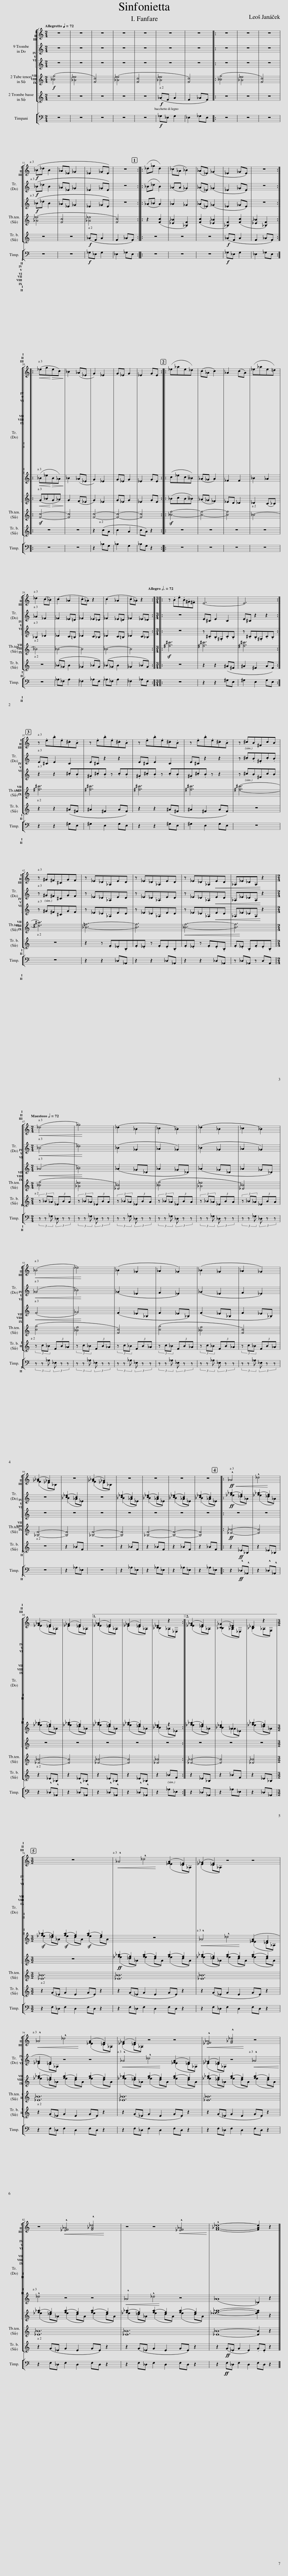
X:1
%%score [ { ( 1 4 ) | ( 2 5 6 ) | ( 3 7 ) } 8 9 ] 10
L:1/8
Q:1/4=72
M:2/4
I:linebreak $
K:C
V:1 treble
V:4 treble
V:2 treble
V:5 treble
V:6 treble
V:3 treble
V:7 treble
V:8 treble transpose=-14
V:9 treble transpose=-14
V:10 bass
V:1
 z4 | z4 | z4 | z4 | z4 | %5
 z4 | z4 |: z4 | z4 | z4 |$ %10
!f! (_B_d B2 | _A_E _G2 | _E2 _GE) | z4 :: (_d_g d2) | %15
 (_c_A _B2) | (_A_E) (_G2 | _E2 _GE) | z4 ::$!<(! (_eg!<)!!>(!ec)!>)! | %20
 _B2 (_A_E | G2) _E2 | G_E G2 | _E2 GE :: (_e_ae_d) | %25
 (c_A c2) | _A2 (cA) | (_e_ae=d) |$ _d2 (c_B) | (c2 _A2 | %30
 .c._A) z2 | (c2 _A2 | .c._A) z2 ::[M:3/4][Q:3/4=72] z .B.e.B.^G.^F | E6- | %35
 E6 :|$ z .e.b.e.^c.B | z .e.b.e.^c.B | z .e.b.e.^c.B | z .e.b.e.^c.B | %40
 z .^c.B.^F.c.B |$ z .^G.^F.^C.G.F | z ._E._D._A,.E.D | z ._E._D._A,.E.D | z ._E._D._A,!<(!.E.D | %45
 ._A,._E._D.A,!<)! z2 ||$[M:2/4][Q:1/2=72]!<(! (_d4!<)! | _g4) | (_d2 _B2 | _c2 _B2) | %50
 (_d2 _B2 | _c2 _B2) |$!<(! (_B4!<)! | _e4) | (_B2 _G2 | %55
 _A2 _G2) | (_B2 _G2 | _A2 _G2) |$ ([_G_B]2 [_E_G]2) | z4 | %60
 ([_G_B]2 [_E_G]2) | z4 | z4 | z4 | z4 |: %65
!ff!!<(! !^!_A4 | !^!_d4!<)! |$ ([F_A]2 [_DF]2) | ([_E_G]2 [_DF]2) |1 ([F_A]2 [_DF]2) | %70
 ([_E_G]2 [_DF]2) | [C_E]2 z2 :|2 ([F_A]2 [_DF]2) | ([C_G]2 [C_E]2) | [_B,_D]2 z2 ||$ %75
[M:3/2] z12 |!<(! !^!_A4 !^!_d4!<)! ([FA]2 [_DF]2) | ([_E_G]2 [_DF]2) z4 z4 |$!<(! !^!_A4 !^!_d4!<)! ([FA]2 [_DF]2) | ([_E_G]2 [_DF]2) z4 z4 | %80
!<(! !^![_EF_A]4 !^![F_A_d]4!<)! z4 |$ z4!<(! !^![_EF_A]4 !^![F_A_d]4!<)! | z4 z4!<(! !^![_EF_A]4!<)! | !^![F_A_d]8- [FAd]2 z2 |] %84
V:2
 z4 | z4 | z4 | z4 | z4 | %5
 z4 | z4 |: z4 | z4 | z4 |$ %10
!f! (_B_d B2 | _A_E _G2 | _E2 _GE) | z4 :: (_B_d B2) | %15
 (_AA _G2) | (_A_E) (_G2 | _E2 _GE) | z4 ::$!<(! (_B_e!<)!!>(!B_A)!>)! | %20
 _B2 (_A_E | G2) _E2 | G_E G2 | _E2 GE :: (c_ec__B) | %25
 (_A_G A2) | _F2 F2 | _B2 _A2 |$ _A2 _F2 | _F2 _E=D | %30
 _F2 _E_D | _F2 _E=D | _F2 _E_D ::[M:3/4] z6 | E^C E2 C2 | %35
 E^C z2 z2 :|$ E^C E2 C2 | E^C z2 z2 | E^C E2 C2 | E^C z2 z2 | %40
 z .^c.B.^F.c.B |$ z .^G.^F.^C.G.F | z ._E._D._A,.E.D | z ._E._D._A,.E.D | z ._E._D._A,!<(!.E.D | %45
 ._A,._E._D.A,!<)! z2 ||$[M:2/4]!<(! (_B4!<)! | _d4) | (_B2 _G2 | _A2 _G2) | %50
 (_B2 _G2 | _A2 _G2) |$!<(! (_G4!<)! | _B4) | (_G2 _E2 | %55
 F2 _E2) | (_G2 _E2 | F2 _E2) |$ z4 | ([c_e]2 [_Ac]2) | %60
 z4 | ([c_e]2 [_Ac]2) | ([c_e]2 [_Ac]2) | ([c_e]2 [_Ac]2) | ([c_e]2 [_Ac]2) |: %65
!ff! ([f_a]2 [_df]2) | ([f_a]2 [_df]2) |$ ([f_a]2 [_df]2) | ([f_a]2 [_df]2) |1 ([f_a]2 [_df]2) | %70
 ([f_a]2 [_df]2) | [c_e]2 z2 :|2 ([f_a]2 [_df]2) | [c_e]2 _A2 | ([f_a]2 [_df]2) ||$ %75
[M:3/2] ([f_a]2 [_df]2) ([fa]2 [df]2) ([fa]2 [df]2) | z12 |!<(! !^!_A4 !^!_d4!<)! ([FA]2 [_DF]2 |$ [_E_G]2 [_DF]2) z4 z4 |!<(! !^!_A4 !^!_d4!<)! ([FA]2 [_DF]2) | %80
 ([_E_G]2 [_DF]2) z4!<(! !^!_A4!<)! |$ !^!_d4 z4 z4 |!<(! !^!_A4 !^!_d4!<)! z4 | (_A8 _D2) z2 |] %84
V:3
 z4 | z4 | z4 | z4 | z4 | %5
 z4 | z4 |: z4 | z4 | z4 |$ %10
!f! (_B_d B2 | _A_E _G2 | _E2 _GE) | z4 :: (_A_B A2) | %15
 _A2 _G2 | (_A_E) (_G2 | _E2 _GE) | z4 ::$!<(! (G_B!<)!!>(!G_A)!>)! | %20
 G2 (F_E | G2) _E2 | G_E G2 | _E2 GE :: (_BcB__B) | %25
 (_A_G _F2) | _ED _D2 | _D2 (C_C) |$ _B,2 _D2 | _D2 C=B, | %30
 _D2 C_B, | _D2 C=B, | _D2 C_B, ::[M:3/4] z6 | z .^C.B,.^G,.C.B, | %35
 z .^C.B,.^G,.C.B, :|$ z2 z2 .^c.B |.^G.^c.B z .c.B |.^G.^c.B z .c.B |.^G.^c.B z z2 | %40
 z .^c.B.^F.c.B |$ z .^G.^F.^C.G.F | z ._E._D._A,.E.D | z ._E._D._A,.E.D | z ._E._D._A,!<(!.E.D | %45
 ._A,._E._D.A,!<)! z2 ||$[M:2/4]!<(! (_A4!<)! | _B4) | (_A2 _G_D | _A2 _G_D) | %50
 (_A2 _G_D | _A2 _G_D) |$!<(! (F4!<)! | _G4) | (F2 _E_B, | %55
 F2 _E_B,) | (F2 _E_B, | F2 _E_B,) |$ z4 | z4 | %60
 z4 | z4 | z4 | z4 | z4 |: %65
 z4 | z4 |$ z4 | z4 |1 z4 | %70
 z4 | z4 :|2 z4 | z4 | z4 ||$ %75
[M:3/2] z12 |!ff! ([f_a]2 [_df]2) ([fa]2 [df]2) ([fa]2 [df]2) | ([f_a]2 [_df]2) ([fa]2 [df]2) ([fa]2 [df]2) |$ ([f_a]2 [_df]2) ([fa]2 [df]2) ([fa]2 [df]2) | ([f_a]2 [_df]2) ([fa]2 [df]2) ([fa]2 [df]2) | %80
 ([f_a]2 [_df]2) ([fa]2 [df]2) ([fa]2 [df]2) |$ ([f_a]2 [_df]2) ([fa]2 [df]2) ([fa]2 [df]2) | ([f_a]2 [_df]2) ([fa]2 [df]2) ([fa]2 [df]2) | [_ef_a]8- [efa]2 z2 |] %84
V:4
 x4 | x4 | x4 | x4 | x4 | %5
 x4 | x4 |: x4 | x4 | x4 |$ %10
 x4 | x4 | x4 | x4 :: x4 | %15
 x4 | x4 | x4 | x4 ::$ x4 | %20
 x4 | x4 | x4 | x4 :: x4 | %25
 x4 | x4 | x4 |$ x4 | x4 | %30
 x4 | x4 | x4 ::[M:3/4] x6 | x6 | %35
 x6 :|$ x6 | x6 | x6 | x6 | %40
 x6 |$ x6 | x6 | x6 | x6 | %45
 x6 ||$[M:2/4] x4 | x4 | x4 | x4 | %50
 x4 | x4 |$ x4 | x4 | x4 | %55
 x4 | x4 | x4 |$ (F2 _E_B,) | x4 | %60
 (F2 _E_B,) | x4 | x4 | x4 | x4 |: %65
 x4 | x4 |$ (_E2 _D_A,) | (_E2 _D_A,) |1 (_E2 _D_A,) | %70
 (_E2 _D_A,) | (_B,2 _A,_E,) :|2 (_E2 _D_A,) | (_B,2 _A,_E,) | (_B,2 _A,F,) ||$ %75
[M:3/2] x12 | x8 (_E2 _D_A,) | (_E2 _D_A,) x4 x4 |$ x8 (_E2 _D_A,) | (_E2 _D_A,) x4 x4 | %80
 x12 |$ x12 | x12 | x12 |] %84
V:5
 x4 | x4 | x4 | x4 | x4 | %5
 x4 | x4 |: x4 | x4 | x4 |$ %10
 x4 | x4 | x4 | x4 :: x4 | %15
 x4 | x4 | x4 | x4 ::$ x4 | %20
 x4 | x4 | x4 | x4 :: x4 | %25
 x4 | x4 | x4 |$ x4 | x4 | %30
 x4 | x4 | x4 ::[M:3/4] x6 | x6 | %35
 x6 :|$ x6 | x6 | x6 | x6 | %40
 x6 |$ x6 | x6 | x6 | x6 | %45
 x6 ||$[M:2/4] x4 | x4 | x4 | x4 | %50
 x4 | x4 |$ x4 | x4 | x4 | %55
 x4 | x4 | x4 |$ x4 | (_B2 _A_E) | %60
 x4 | (_B2 _A_E) | (_B2 _A_E) | (_B2 _A_E) | (_B2 _A_E) |: %65
 (_e2 _d_A) | (_e2 _d_A) |$ (_e2 _d_A) | (_e2 _d_A) |1 (_e2 _d_A) | %70
 (_e2 _d_A) | (_B2 _A_E) :|2 (_e2 _d_A) | (_B2 _A_E) | (_e2 _d_A) ||$ %75
[M:3/2] (_e2 _d_A) (e2 dA) (e2 dA) | x12 | x8 (_E2 _D_A,) |$ (_E2 _D_A,) x4 x4 | x8 (_E2 _D_A,) | %80
 (_E2 _D_A,) x4 x4 |$ x12 | x12 | x12 |] %84
V:6
 x4 | x4 | x4 | x4 | x4 | %5
 x4 | x4 |: x4 | x4 | x4 |$ %10
 x4 | x4 | x4 | x4 :: x4 | %15
 x4 | x4 | x4 | x4 ::$ x4 | %20
 x4 | x4 | x4 | x4 :: x4 | %25
 x4 | x4 | x4 |$ x4 | x4 | %30
 x4 | x4 | x4 ::[M:3/4] x6 | x6 | %35
 x6 :|$ x6 | x6 | x6 | x6 | %40
 x6 |$ x6 | x6 | x6 | x6 | %45
 x6 ||$[M:2/4] x4 | x4 | x4 | x4 | %50
 x4 | x4 |$ x4 | x4 | x4 | %55
 x4 | x4 | x4 |$ x4 | x4 | %60
 x4 | x4 | x4 | x4 | x4 |: %65
 x4 | x4 |$ x4 | x4 |1 x4 | %70
 x4 | x4 :|2 x4 | x2 _A2 | x4 ||$ %75
[M:3/2] x12 | x12 | x12 |$ x12 | x12 | %80
 x12 |$ x12 | x12 | x12 |] %84
V:7
 x4 | x4 | x4 | x4 | x4 | %5
 x4 | x4 |: x4 | x4 | x4 |$ %10
 x4 | x4 | x4 | x4 :: x4 | %15
 x4 | x4 | x4 | x4 ::$ x4 | %20
 x4 | x4 | x4 | x4 :: x4 | %25
 x4 | x4 | x4 |$ x4 | x4 | %30
 x4 | x4 | x4 ::[M:3/4] x6 | x6 | %35
 x6 :|$ x6 | x6 | x6 | x6 | %40
 x6 |$ x6 | x6 | x6 | x6 | %45
 x6 ||$[M:2/4] x4 | x4 | x4 | x4 | %50
 x4 | x4 |$ x4 | x4 | x4 | %55
 x4 | x4 | x4 |$ x4 | x4 | %60
 x4 | x4 | x4 | x4 | x4 |: %65
 x4 | x4 |$ x4 | x4 |1 x4 | %70
 x4 | x4 :|2 x4 | x4 | x4 ||$ %75
[M:3/2] x12 | (_e2 _d_A) (e2 dA) (e2 dA) | (_e2 _d_A) (e2 dA) (e2 dA) |$ (_e2 _d_A) (e2 dA) (e2 dA) | (_e2 _d_A) (e2 dA) (e2 dA) | %80
 (_e2 _d_A) (e2 dA) (e2 dA) |$ (_e2 _d_A) (e2 dA) (e2 dA) | (_e2 _d_A) (e2 dA) (e2 dA) | x12 |] %84
V:8
!f! ([_Bf]4 | [_A_e]4 | [Fc]4) | ([_A_e]4 | [Fc]4 | %5
 [_A_e]4 | [Fc]4) |: ([_Bf]4 | [_A_e]4 | [Fc]4) |$ %10
 ([_A_e]4 | [Fc]4 | [_A_e]4 | [Fc]4) :: z2 ([Fc]2 | %15
 [_E_B]2 [_B,F]2) | ([Fc]2 [_E_B]2 | [_B,F]2) ([Fc]2 | [_E_B]2 [_B,F]2) ::$ [Fc]4- | %20
 [Fc]4 | [Fc]4- | [Fc]4- | [Fc]4 :: [_Bf]4- | %25
 [Bf]4- | [Bf]4 | _B4- |$ _B4 | _B4- | %30
 B4 | _B4- | B4 ::[M:3/4] [^f^c']6 | [^f^c']6 | %35
 [^f^c']6 :|$ [^f^c']6 | [^f^c']6 | [^f^c']6 | [^f^c']6 | %40
 (([^f^c']6 |$ [^d^a]6)) | [_B=f]6- | [Bf]6 |!<(! [_Bf]6- | %45
 [Bf]6!<)! ||$[M:2/4] ([_Bf]4 | [_A_e]4 | [_E_B]4) | ([_Bf]4 | %50
 [_A_e]4 | [_E_B]4) |$ ([cg]4 | [_Bf]4 | [Fc]4) | %55
 ([cg]4 | [_Bf]4 | [Fc]4) |$ [_B,F]4- | [B,F]4 | %60
 [_B,F]4- | [B,F]4 | [_B,F]4- | [B,F]4- | [B,F]4 |: %65
!ff! [_E_B]4- | [EB]4 |$ [_E_B]4- | [EB]4 |1 [_E_B]4- | %70
 [EB]4 | [_E_B]4 :|2 [_E_B]4- | [EB]4 | [_E_B]4 ||$ %75
[M:3/2] [_E_B]12 | [_E_B]12 | [_E_B]12 |$ [_E_B]12 | [_E_B]12 | %80
 [_E_B]12 |$ [_E_B]12 | [_E_B]12 | [_E_B]8- [EB]2 z2 |] %84
V:9
 z4 | z4 | z4 | z4 | z4 | %5
!f! (_AF A2 | F2 _AF) |: z4 | z4 | z4 |$ %10
 z4 | z4 |!f! (_AF A2 | F2 _AF) :: z4 | %15
 z4 | z4 |!f! (_AF A2 | F2 _AF) ::$ z4 | %20
 z4 | z2 (cA | c2 A2 | cA) z2 :: z4 | %25
 z4 | z4 | z4 |$ z4 | (_B_G B2 | %30
 _G2 _BG) | (_B_G B2 | _G2 _BG) ::[M:3/4] z6 | z2 z2 (^A^F | %35
 ^A2 ^F2 AF) :|$ z2 z2 (^A^F | ^A2 ^F2 AF) | z2 z2 (^A^F | ^A2 ^F2 AF) | %40
 z6 |$ z6 | z2 z .F._E.B, |.F._E z .F.E.B, |.F._E z .F.E.B, | %45
 .F._E .B,.F.E.B, ||$[M:2/4] (3z _B_A (3_EBA | (3z _B_A (3_EBA | (3z _B_A (3_EBA | (3z _B_A (3_EBA | %50
 (3z _B_A (3_EBA | (3z _B_A (3_EBA |$ (3z c_B (3FB_A | (3z c_B (3FB_A | (3z c_B (3FB_A | %55
 (3z c_B (3FB_A | (3z c_B (3FB_A | (3z c_B (3FB_A |$ z4 | z2 _BF | %60
 z4 | z2 _BF | z2 _BF | z2 _BF | z2 _BF |: %65
 z2!ff! _E_B, | z2 _E_B, |$ z2 _E_B, | z2 _E_B, |1 z2 _E_B, | %70
 z2 _E_B, | z2 _BF :|2 z2 _E_B, | z2 _BF | z2 _E_B, ||$ %75
[M:3/2] z2 (G_E G2 E2 GE) z2 | z2 (G_E G2 E2 GE) z2 | z2 (G_E G2 E2 GE) z2 |$ z2 (G_E G2 E2 GE) z2 | z2 (G_E G2 E2 GE) z2 | %80
 z2 (G_E G2 E2 GE) z2 |$ z2 (G_E G2 E2 GE) z2 | z2 (G_E G2 E2 GE) z2 | z2!ff! (G_E G2 E2) .G.E z2 |] %84
V:10
 z4 | z4 | z4 | z4 | z4 | %5
!f! _G,_E, G,2 | _E,2 _G,E, |: z4 | z4 | z4 |$ %10
 z4 | z4 |!f! _G,_E, G,2 | _E,2 _G,E, :: z4 | %15
 z4 | z4 |!f! _G,_E, G,2 | _E,2 _G,E, ::$ z4 | %20
 z4 | z2 _B,G, | _B,2 G,2 | _B,G, z2 :: z4 | %25
 z4 | z4 | z4 |$ z4 | _A,_F, A,2 | %30
 _F,2 _A,F, | _A,_F, A,2 | _F,2 _A,F, ::[M:3/4] z6 | z2 z2 ^G,E, | %35
 ^G,2 E,2 G,E, :|$ z2 z2 ^G,E, | ^G,2 E,2 G,E, | z2 z2 ^G,E, | ^G,2 E,2 G,E, | %40
 z6 |$ z6 | z2 z2 _D,_A,, | z2 z2 _D,_A,, | z2 z2 _D,_A,, | %45
 z _D,_A,, z D,A,, ||$[M:2/4] (3z z _G, (3_D, z z | (3z z _G, (3_D, z z | (3z z _G, (3_D, z z | (3z z _G, (3_D, z z | %50
 (3z z _G, (3_D, z z | (3z z _G, (3_D, z z |$ (3z z _A, (3_E, z z | (3z z _A, (3_E, z z | (3z z _A, (3_E, z z | %55
 (3z z _A, (3_E, z z | (3z z _A, (3_E, z z | (3z z _A, (3_E, z z |$ z4 | z2 _A,_E, | %60
 z4 | z2 _A,_E, | z2 _A,_E, | z2 _A,_E, | z2 _A,_E, |: %65
 z2!ff! !^!_D,!^!_A,, | z2 !^!_D,!^!_A,, |$ z2 !^!_D,!^!_A,, | z2 !^!_D,!^!_A,, |1 z2 !^!_D,!^!_A,, | %70
 z2 !^!_D,!^!_A,, | z2 _A,_E, :|2 z2 _D,_A,, | z2 _A,_E, | z2 _D,_A,, ||$ %75
[M:3/2] z2 F,_D, F,2 D,2 F,D, z2 | z2 F,_D, F,2 D,2 F,D, z2 | z2 F,_D, F,2 D,2 F,D, z2 |$ z2 F,_D, F,2 D,2 F,D, z2 | z2 F,_D, F,2 D,2 F,D, z2 | %80
 z2 F,_D, F,2 D,2 F,D, z2 |$ z2 F,_D, F,2 D,2 F,D, z2 | z2 F,_D, F,2 D,2 F,D, z2 | z2!ff! F,_D, F,2 D,2 F,D, z2 |] %84
